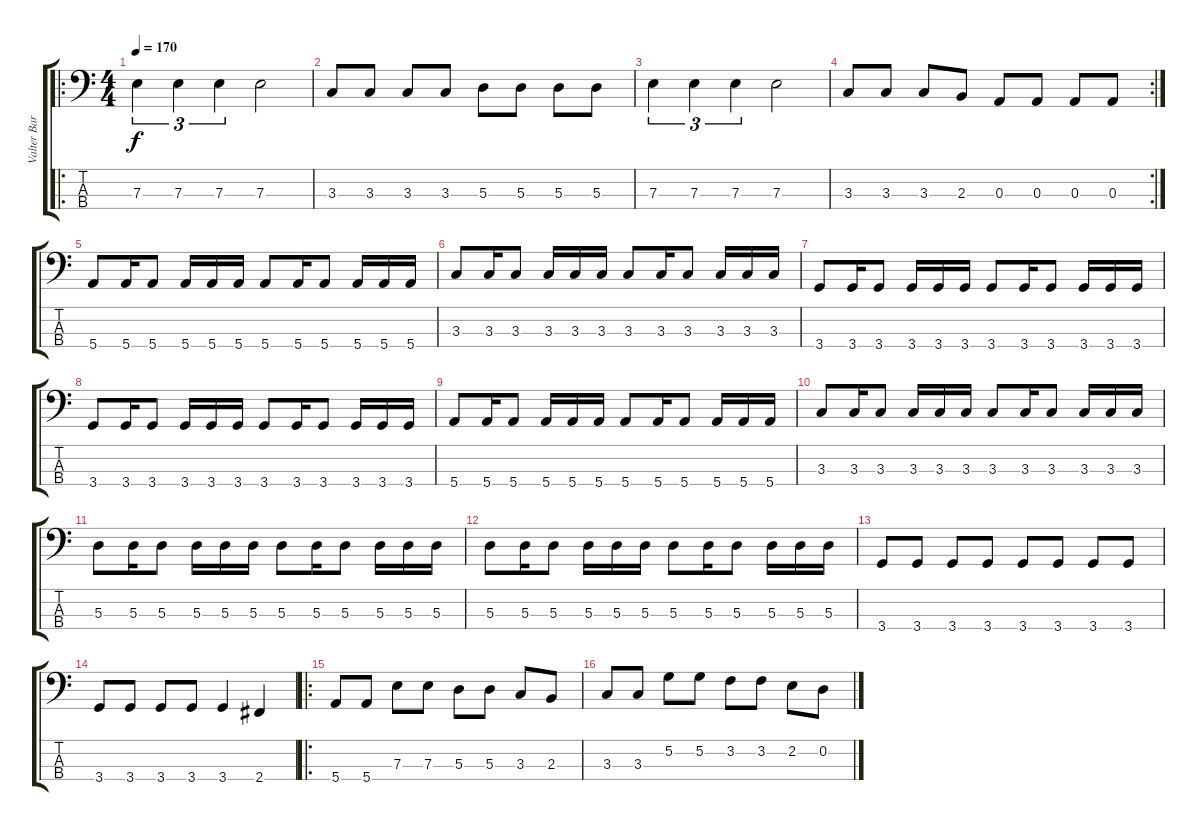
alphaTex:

\track ("Valter Barros" "Valter Bar") {instrument electricbasspick}
\staff {score tabs}
\tuning (G2 D2 A1 E1) {hide}
\ro
\ts (4 4)
\tempo 170
\clef f4
\ks c
7.3.4{tu (3 2) dy f} 7.3.4{tu (3 2)} 7.3.4{tu (3 2)} 7.3.2 |
3.3.8 3.3.8 3.3.8 3.3.8 5.3.8 5.3.8 5.3.8 5.3.8 |
7.3.4{tu (3 2)} 7.3.4{tu (3 2)} 7.3.4{tu (3 2)} 7.3.2 |
\rc 2
3.3.8 3.3.8 3.3.8 2.3.8 0.3.8 0.3.8 0.3.8 0.3.8 |
5.4.8 5.4.16 5.4.8 5.4.16 5.4.16 5.4.16 5.4.8 5.4.16 5.4.8 5.4.16 5.4.16 5.4.16 |
3.3.8 3.3.16 3.3.8 3.3.16 3.3.16 3.3.16 3.3.8 3.3.16 3.3.8 3.3.16 3.3.16 3.3.16 |
3.4.8 3.4.16 3.4.8 3.4.16 3.4.16 3.4.16 3.4.8 3.4.16 3.4.8 3.4.16 3.4.16 3.4.16 |
3.4.8 3.4.16 3.4.8 3.4.16 3.4.16 3.4.16 3.4.8 3.4.16 3.4.8 3.4.16 3.4.16 3.4.16 |
5.4.8 5.4.16 5.4.8 5.4.16 5.4.16 5.4.16 5.4.8 5.4.16 5.4.8 5.4.16 5.4.16 5.4.16 |
3.3.8 3.3.16 3.3.8 3.3.16 3.3.16 3.3.16 3.3.8 3.3.16 3.3.8 3.3.16 3.3.16 3.3.16 |
5.3.8 5.3.16 5.3.8 5.3.16 5.3.16 5.3.16 5.3.8 5.3.16 5.3.8 5.3.16 5.3.16 5.3.16 |
5.3.8 5.3.16 5.3.8 5.3.16 5.3.16 5.3.16 5.3.8 5.3.16 5.3.8 5.3.16 5.3.16 5.3.16 |
3.4.8 3.4.8 3.4.8 3.4.8 3.4.8 3.4.8 3.4.8 3.4.8 |
3.4.8 3.4.8 3.4.8 3.4.8 3.4.4 2.4.4 |
\ro
5.4.8 5.4.8 7.3.8 7.3.8 5.3.8 5.3.8 3.3.8 2.3.8 |
3.3.8 3.3.8 5.2.8 5.2.8 3.2.8 3.2.8 2.2.8 0.2.8
